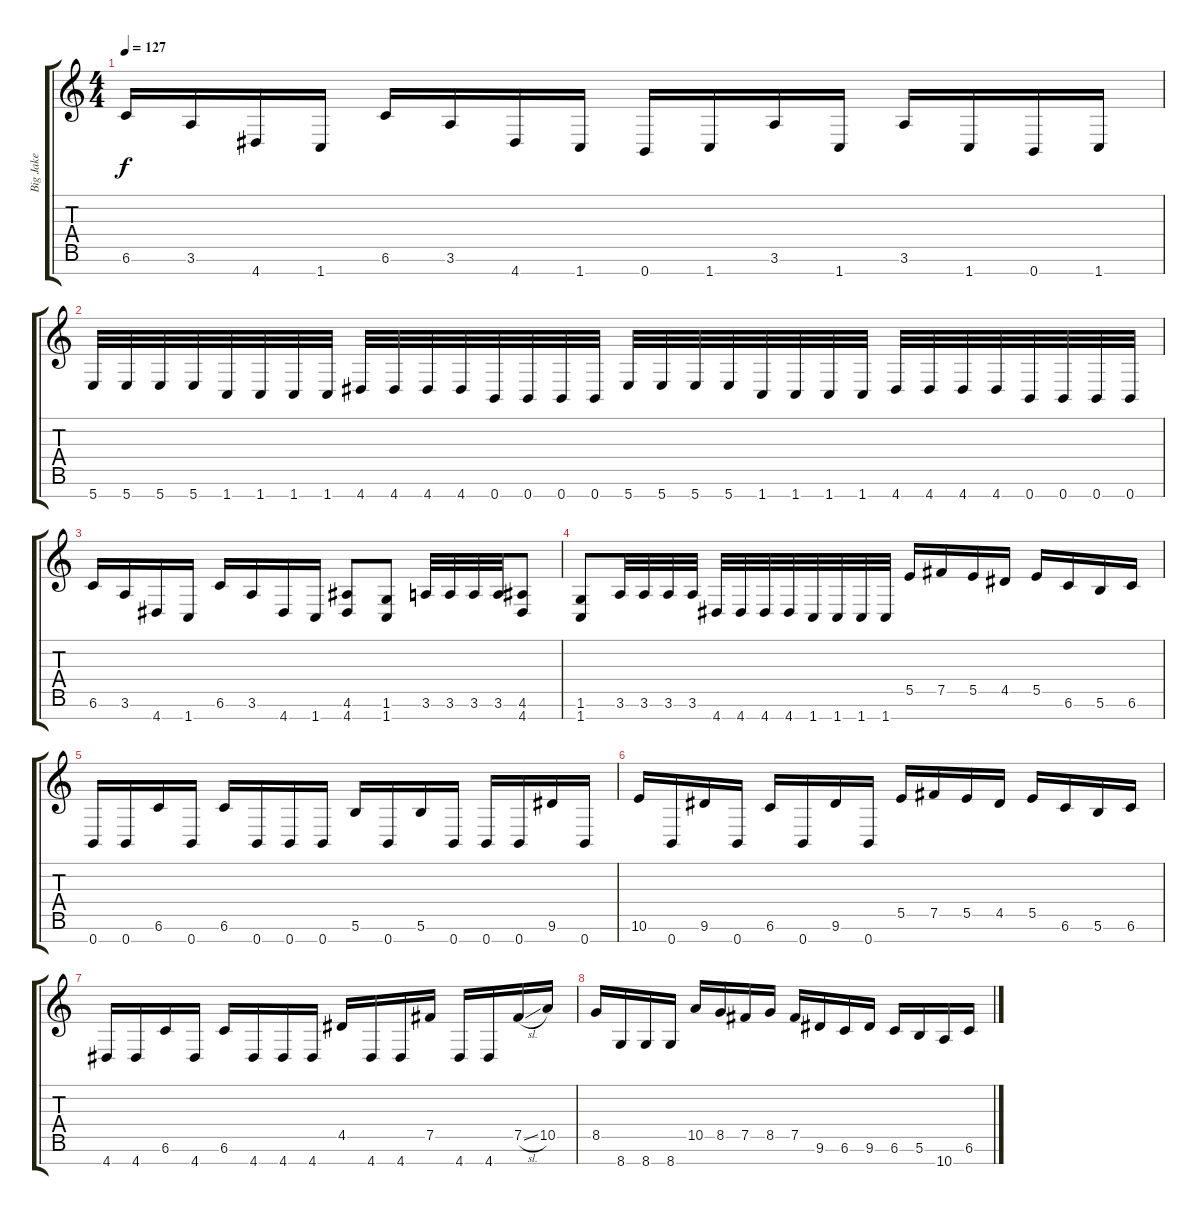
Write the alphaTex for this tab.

\track ("Big Jake" "Big Jake") {instrument distortionguitar}
\staff {score tabs}
\tuning (Gb4 Db4 A3 E3 B2 Gb2 B1) {hide}
\ts (4 4)
\tempo 127
\clef g2
\ks c
6.6.16{dy f} 3.6.16 4.7.16 1.7.16 6.6.16 3.6.16 4.7.16 1.7.16 0.7.16 1.7.16 3.6.16 1.7.16 3.6.16 1.7.16 0.7.16 1.7.16 |
5.7.32 5.7.32 5.7.32 5.7.32 1.7.32 1.7.32 1.7.32 1.7.32 4.7.32 4.7.32 4.7.32 4.7.32 0.7.32 0.7.32 0.7.32 0.7.32 5.7.32 5.7.32 5.7.32 5.7.32 1.7.32 1.7.32 1.7.32 1.7.32 4.7.32 4.7.32 4.7.32 4.7.32 0.7.32 0.7.32 0.7.32 0.7.32 |
6.6.16 3.6.16 4.7.16 1.7.16 6.6.16 3.6.16 4.7.16 1.7.16 (4.6 4.7).8 (1.6 1.7).8 3.6.32 3.6.32 3.6.32 3.6.32 (4.6 4.7).8 |
(1.6 1.7).8 3.6.32 3.6.32 3.6.32 3.6.32 4.7.32 4.7.32 4.7.32 4.7.32 1.7.32 1.7.32 1.7.32 1.7.32 5.5.16 7.5.16 5.5.16 4.5.16 5.5.16 6.6.16 5.6.16 6.6.16 |
0.7.16 0.7.16 6.6.16 0.7.16 6.6.16 0.7.16 0.7.16 0.7.16 5.6.16 0.7.16 5.6.16 0.7.16 0.7.16 0.7.16 9.6.16 0.7.16 |
10.6.16 0.7.16 9.6.16 0.7.16 6.6.16 0.7.16 9.6.16 0.7.16 5.5.16 7.5.16 5.5.16 4.5.16 5.5.16 6.6.16 5.6.16 6.6.16 |
4.7.16 4.7.16 6.6.16 4.7.16 6.6.16 4.7.16 4.7.16 4.7.16 4.5.16 4.7.16 4.7.16 7.5.16 4.7.16 4.7.16 7.5{sl}.16 10.5.16 |
8.5.16 8.7.16 8.7.16 8.7.16 10.5.16 8.5.16 7.5.16 8.5.16 7.5.16 9.6.16 6.6.16 9.6.16 6.6.16 5.6.16 10.7.16 6.6.16
